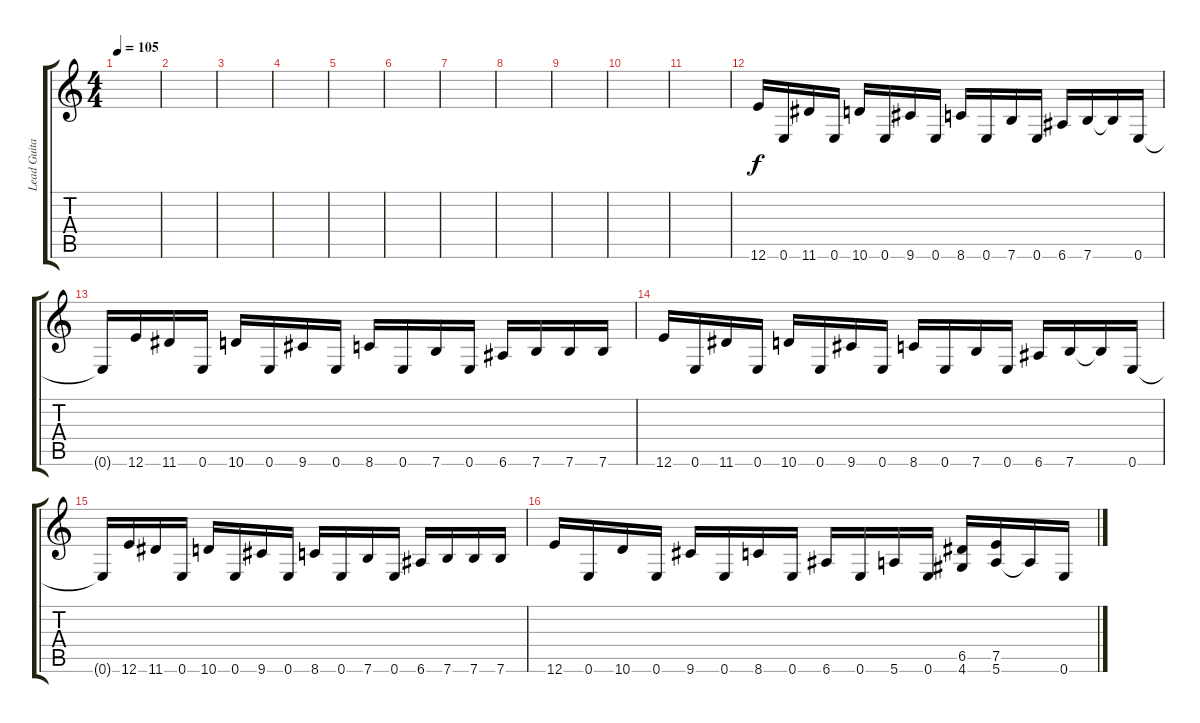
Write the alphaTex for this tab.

\track ("Lead Guitar 1" "Lead Guita") {instrument distortionguitar}
\staff {score tabs}
\tuning (E4 B3 G3 D3 A2 E2) {hide}
\ts (4 4)
\tempo 105
\clef g2
\ks c
|
|
|
|
|
|
|
|
|
|
|
12.6.16 0.6.16 11.6.16 0.6.16 10.6.16 0.6.16 9.6.16 0.6.16 8.6.16 0.6.16 7.6.16 0.6.16 6.6.16 7.6.16 7.6{t}.16 0.6.16 |
0.6{t}.16 12.6.16 11.6.16 0.6.16 10.6.16 0.6.16 9.6.16 0.6.16 8.6.16 0.6.16 7.6.16 0.6.16 6.6.16 7.6.16 7.6.16 7.6.16 |
12.6.16 0.6.16 11.6.16 0.6.16 10.6.16 0.6.16 9.6.16 0.6.16 8.6.16 0.6.16 7.6.16 0.6.16 6.6.16 7.6.16 7.6{t}.16 0.6.16 |
0.6{t}.16 12.6.16 11.6.16 0.6.16 10.6.16 0.6.16 9.6.16 0.6.16 8.6.16 0.6.16 7.6.16 0.6.16 6.6.16 7.6.16 7.6.16 7.6.16 |
12.6.16 0.6.16 10.6.16 0.6.16 9.6.16 0.6.16 8.6.16 0.6.16 6.6.16 0.6.16 5.6.16 0.6.16 (6.5 4.6).16 (7.5 5.6).16 5.6{t}.16 0.6.16
